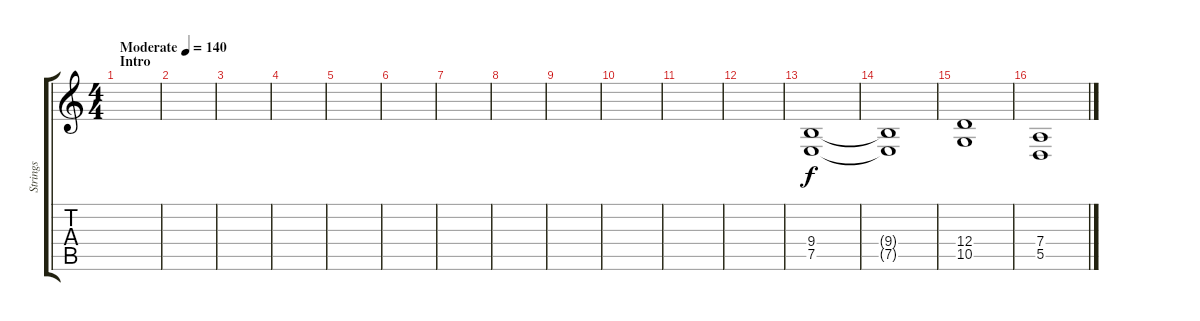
\track ("Strings" "Strings") {instrument stringensemble1}
\staff {score tabs}
\tuning (E4 B3 G3 D3 A2 E2) {hide}
\ts (4 4)
\section ("" "Intro")
\tempo (140 "Moderate")
\clef g2
\ks c
|
|
|
|
|
|
|
|
|
|
|
|
(9.4 7.5).1 |
(9.4{t} 7.5{t}).1 |
(12.4 10.5).1 |
(7.4 5.5).1
